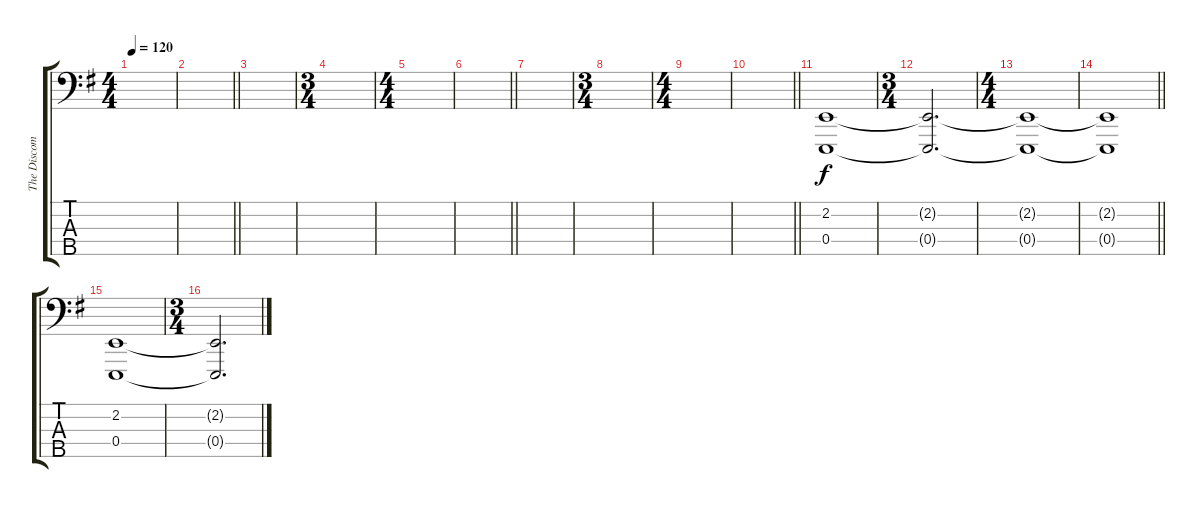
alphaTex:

\track ("The Discomforter" "The Discom") {instrument lead1square}
\staff {score tabs}
\tuning (G2 D2 A1 E1 B0) {hide}
\ts (4 4)
\tempo 120
\clef f4
\ks eminor
|
\barLineRight lightlight
|
|
\ts (3 4)
|
\ts (4 4)
|
\barLineRight lightlight
|
|
\ts (3 4)
|
\ts (4 4)
|
\barLineRight lightlight
|
\section ("" "")
(2.2 0.4).1{volume 16} |
\ts (3 4)
(2.2{t} 0.4{t}).2{d} |
\ts (4 4)
(2.2{t} 0.4{t}).1 |
\barLineRight lightlight
(2.2{t} 0.4{t}).1 |
(2.2 0.4).1 |
\ts (3 4)
(2.2{t} 0.4{t}).2{d}
